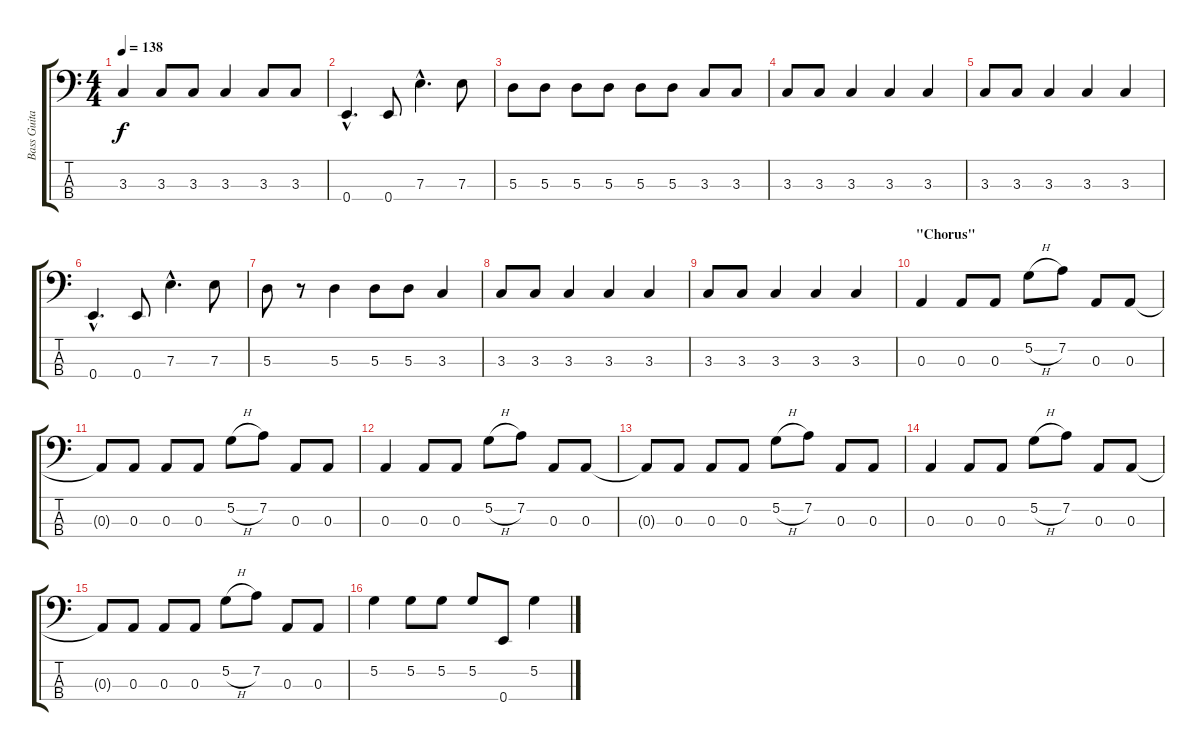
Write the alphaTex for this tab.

\track ("Bass Guitar" "Bass Guita") {instrument electricbasspick}
\staff {score tabs}
\tuning (G2 D2 A1 E1) {hide}
\ts (4 4)
\tempo 138
\clef f4
\ks c
3.3.4{dy f} 3.3.8 3.3.8 3.3.4 3.3.8 3.3.8 |
0.4{hac}.4{d} 0.4.8 7.3{hac}.4{d} 7.3.8 |
5.3.8 5.3.8 5.3.8 5.3.8 5.3.8 5.3.8 3.3.8 3.3.8 |
3.3.8 3.3.8 3.3.4 3.3.4 3.3.4 |
3.3.8 3.3.8 3.3.4 3.3.4 3.3.4 |
0.4{hac}.4{d} 0.4.8 7.3{hac}.4{d} 7.3.8 |
5.3.8 r.8 5.3.4 5.3.8 5.3.8 3.3.4 |
3.3.8 3.3.8 3.3.4 3.3.4 3.3.4 |
3.3.8 3.3.8 3.3.4 3.3.4 3.3.4 |
\section ("" "\"Chorus\"")
0.3.4 0.3.8 0.3.8 5.2{h}.8 7.2.8 0.3.8 0.3.8 |
0.3{t}.8 0.3.8 0.3.8 0.3.8 5.2{h}.8 7.2.8 0.3.8 0.3.8 |
0.3.4 0.3.8 0.3.8 5.2{h}.8 7.2.8 0.3.8 0.3.8 |
0.3{t}.8 0.3.8 0.3.8 0.3.8 5.2{h}.8 7.2.8 0.3.8 0.3.8 |
0.3.4 0.3.8 0.3.8 5.2{h}.8 7.2.8 0.3.8 0.3.8 |
0.3{t}.8 0.3.8 0.3.8 0.3.8 5.2{h}.8 7.2.8 0.3.8 0.3.8 |
5.2.4 5.2.8 5.2.8 5.2.8 0.4.8 5.2.4
